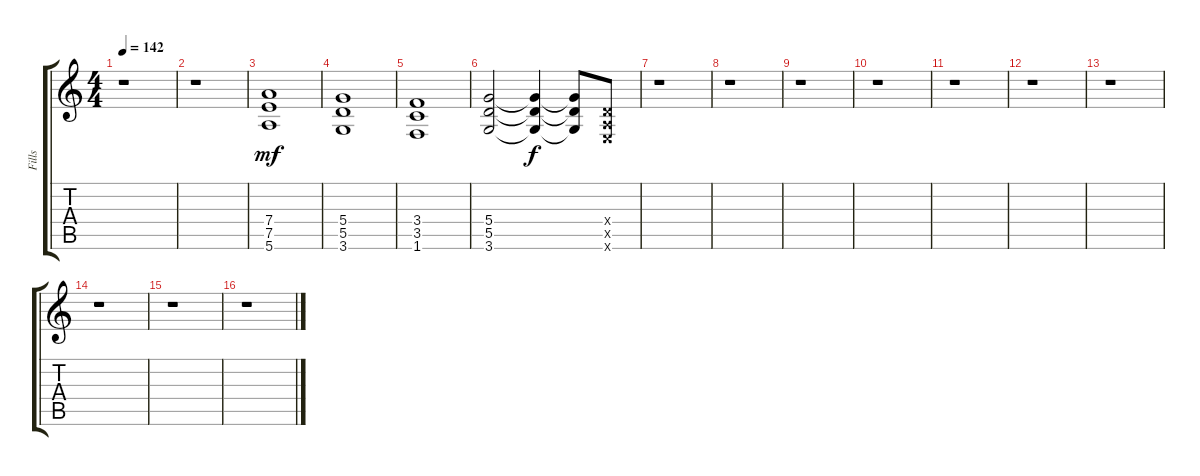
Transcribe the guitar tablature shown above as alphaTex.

\track ("Fills" "Fills") {instrument overdrivenguitar}
\staff {score tabs}
\tuning (E4 B3 G3 D3 A2 E2) {hide}
\ts (4 4)
\tempo 142
\clef g2
\ks c
r.1{dy f} |
r.1 |
(7.4 7.5 5.6).1{dy mf volume 14} |
(5.4 5.5 3.6).1 |
(3.4 3.5 1.6).1 |
(5.4 5.5 3.6).2 (5.4{t} 5.5{t} 3.6{t}).4{dy f} (5.4{t} 5.5{t} 3.6{t}).8 (0.4{x} 0.5{x} 0.6{x}).8 |
r.1 |
r.1 |
r.1 |
r.1 |
r.1 |
r.1 |
r.1 |
r.1 |
r.1 |
r.1
